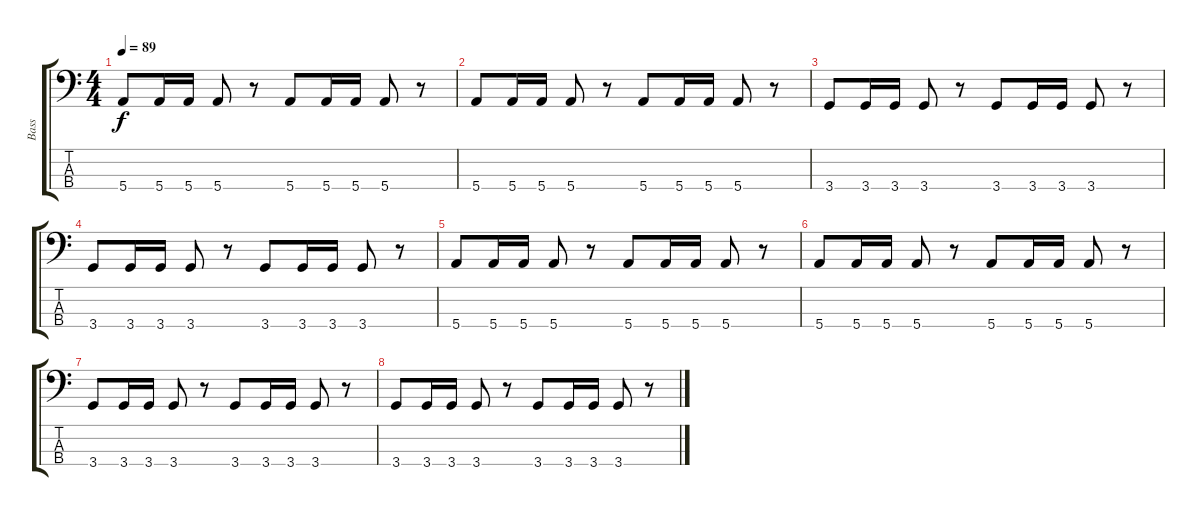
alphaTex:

\track ("Bass" "Bass") {instrument electricbassfinger}
\staff {score tabs}
\tuning (G2 D2 A1 E1) {hide}
\ts (4 4)
\tempo 89
\clef f4
\ks c
5.4.8{dy f} 5.4.16 5.4.16 5.4.8 r.8 5.4.8 5.4.16 5.4.16 5.4.8 r.8 |
5.4.8 5.4.16 5.4.16 5.4.8 r.8 5.4.8 5.4.16 5.4.16 5.4.8 r.8 |
3.4.8{volume 7} 3.4.16 3.4.16 3.4.8 r.8 3.4.8 3.4.16 3.4.16 3.4.8 r.8 |
3.4.8 3.4.16 3.4.16 3.4.8 r.8 3.4.8 3.4.16 3.4.16 3.4.8 r.8 |
5.4.8{volume 4} 5.4.16 5.4.16 5.4.8 r.8 5.4.8 5.4.16 5.4.16 5.4.8 r.8 |
5.4.8 5.4.16 5.4.16 5.4.8 r.8 5.4.8 5.4.16 5.4.16 5.4.8 r.8 |
3.4.8{volume 0} 3.4.16 3.4.16 3.4.8 r.8 3.4.8 3.4.16 3.4.16 3.4.8 r.8 |
3.4.8 3.4.16 3.4.16 3.4.8 r.8 3.4.8 3.4.16 3.4.16 3.4.8 r.8
